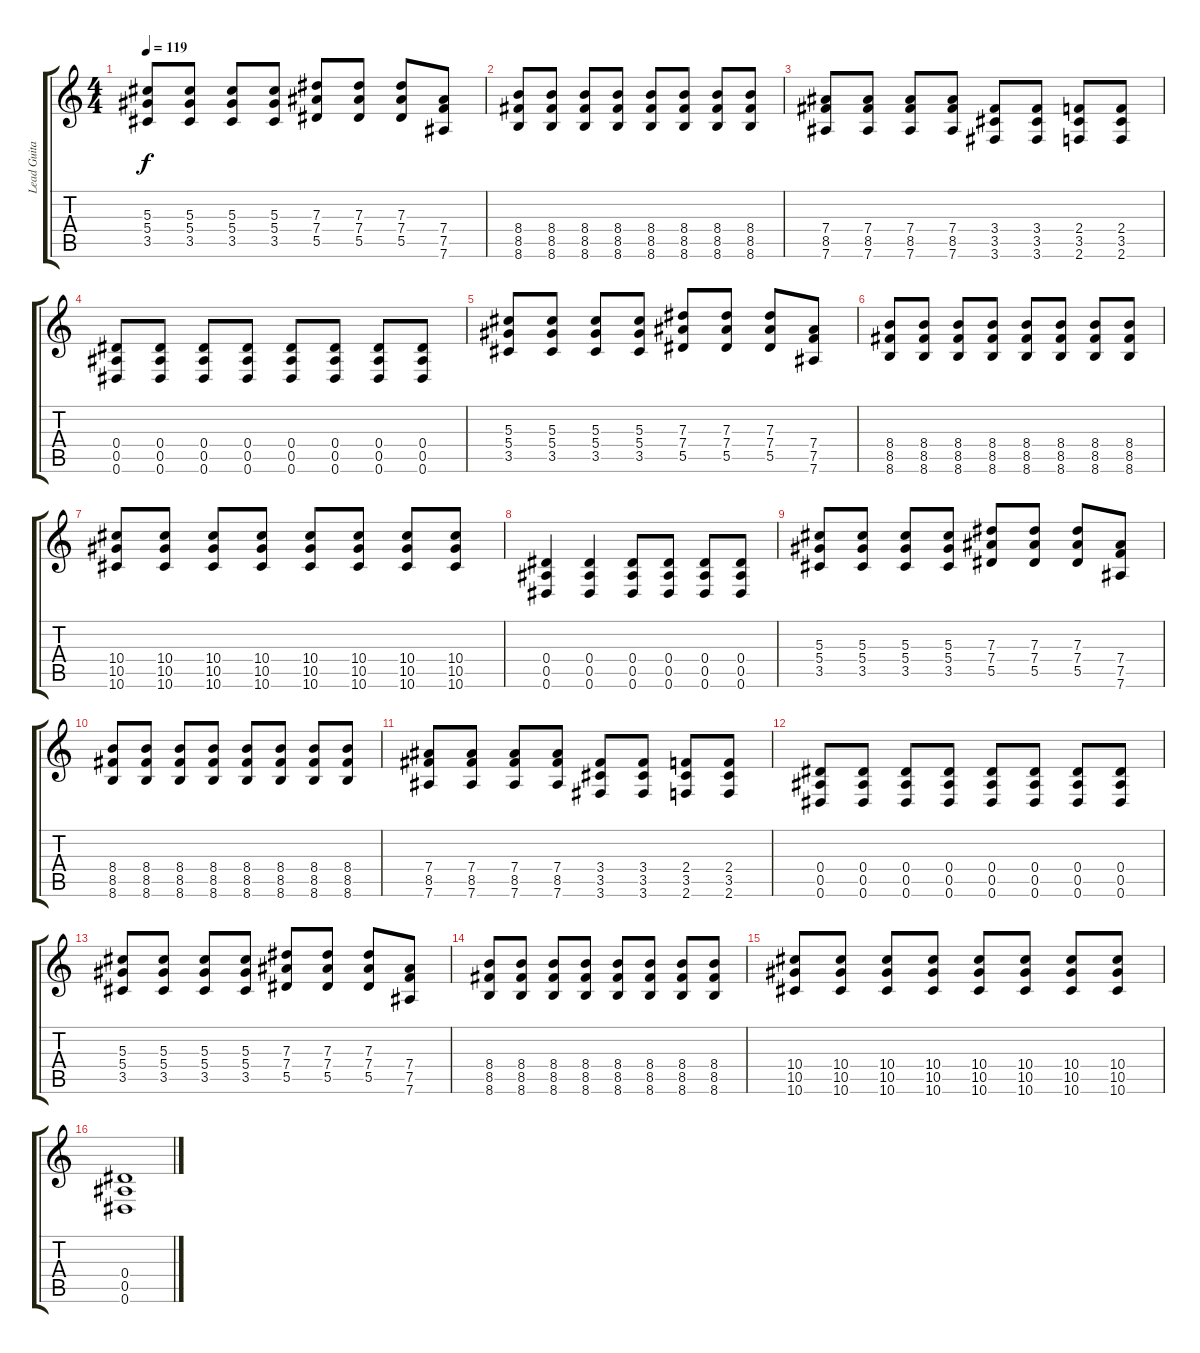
\track ("Lead Guitar" "Lead Guita") {instrument distortionguitar}
\staff {score tabs}
\tuning (F4 C4 Ab3 Eb3 Bb2 Eb2) {hide}
\ts (4 4)
\tempo 119
\clef g2
\ks c
(5.3 5.4 3.5).8{dy f} (5.3 5.4 3.5).8 (5.3 5.4 3.5).8 (5.3 5.4 3.5).8 (7.3 7.4 5.5).8 (7.3 7.4 5.5).8 (7.3 7.4 5.5).8 (7.4 7.5 7.6).8 |
(8.4 8.5 8.6).8 (8.4 8.5 8.6).8 (8.4 8.5 8.6).8 (8.4 8.5 8.6).8 (8.4 8.5 8.6).8 (8.4 8.5 8.6).8 (8.4 8.5 8.6).8 (8.4 8.5 8.6).8 |
(7.4 8.5 7.6).8 (7.4 8.5 7.6).8 (7.4 8.5 7.6).8 (7.4 8.5 7.6).8 (3.4 3.5 3.6).8 (3.4 3.5 3.6).8 (2.4 3.5 2.6).8 (2.4 3.5 2.6).8 |
(0.4 0.5 0.6).8 (0.4 0.5 0.6).8 (0.4 0.5 0.6).8 (0.4 0.5 0.6).8 (0.4 0.5 0.6).8 (0.4 0.5 0.6).8 (0.4 0.5 0.6).8 (0.4 0.5 0.6).8 |
(5.3 5.4 3.5).8 (5.3 5.4 3.5).8 (5.3 5.4 3.5).8 (5.3 5.4 3.5).8 (7.3 7.4 5.5).8 (7.3 7.4 5.5).8 (7.3 7.4 5.5).8 (7.4 7.5 7.6).8 |
(8.4 8.5 8.6).8 (8.4 8.5 8.6).8 (8.4 8.5 8.6).8 (8.4 8.5 8.6).8 (8.4 8.5 8.6).8 (8.4 8.5 8.6).8 (8.4 8.5 8.6).8 (8.4 8.5 8.6).8 |
(10.4 10.5 10.6).8 (10.4 10.5 10.6).8 (10.4 10.5 10.6).8 (10.4 10.5 10.6).8 (10.4 10.5 10.6).8 (10.4 10.5 10.6).8 (10.4 10.5 10.6).8 (10.4 10.5 10.6).8 |
(0.4 0.5 0.6).4 (0.4 0.5 0.6).4 (0.4 0.5 0.6).8 (0.4 0.5 0.6).8 (0.4 0.5 0.6).8 (0.4 0.5 0.6).8 |
(5.3 5.4 3.5).8 (5.3 5.4 3.5).8 (5.3 5.4 3.5).8 (5.3 5.4 3.5).8 (7.3 7.4 5.5).8 (7.3 7.4 5.5).8 (7.3 7.4 5.5).8 (7.4 7.5 7.6).8 |
(8.4 8.5 8.6).8 (8.4 8.5 8.6).8 (8.4 8.5 8.6).8 (8.4 8.5 8.6).8 (8.4 8.5 8.6).8 (8.4 8.5 8.6).8 (8.4 8.5 8.6).8 (8.4 8.5 8.6).8 |
(7.4 8.5 7.6).8 (7.4 8.5 7.6).8 (7.4 8.5 7.6).8 (7.4 8.5 7.6).8 (3.4 3.5 3.6).8 (3.4 3.5 3.6).8 (2.4 3.5 2.6).8 (2.4 3.5 2.6).8 |
(0.4 0.5 0.6).8 (0.4 0.5 0.6).8 (0.4 0.5 0.6).8 (0.4 0.5 0.6).8 (0.4 0.5 0.6).8 (0.4 0.5 0.6).8 (0.4 0.5 0.6).8 (0.4 0.5 0.6).8 |
(5.3 5.4 3.5).8 (5.3 5.4 3.5).8 (5.3 5.4 3.5).8 (5.3 5.4 3.5).8 (7.3 7.4 5.5).8 (7.3 7.4 5.5).8 (7.3 7.4 5.5).8 (7.4 7.5 7.6).8 |
(8.4 8.5 8.6).8 (8.4 8.5 8.6).8 (8.4 8.5 8.6).8 (8.4 8.5 8.6).8 (8.4 8.5 8.6).8 (8.4 8.5 8.6).8 (8.4 8.5 8.6).8 (8.4 8.5 8.6).8 |
(10.4 10.5 10.6).8 (10.4 10.5 10.6).8 (10.4 10.5 10.6).8 (10.4 10.5 10.6).8 (10.4 10.5 10.6).8 (10.4 10.5 10.6).8 (10.4 10.5 10.6).8 (10.4 10.5 10.6).8 |
(0.4 0.5 0.6).1{volume 8}
